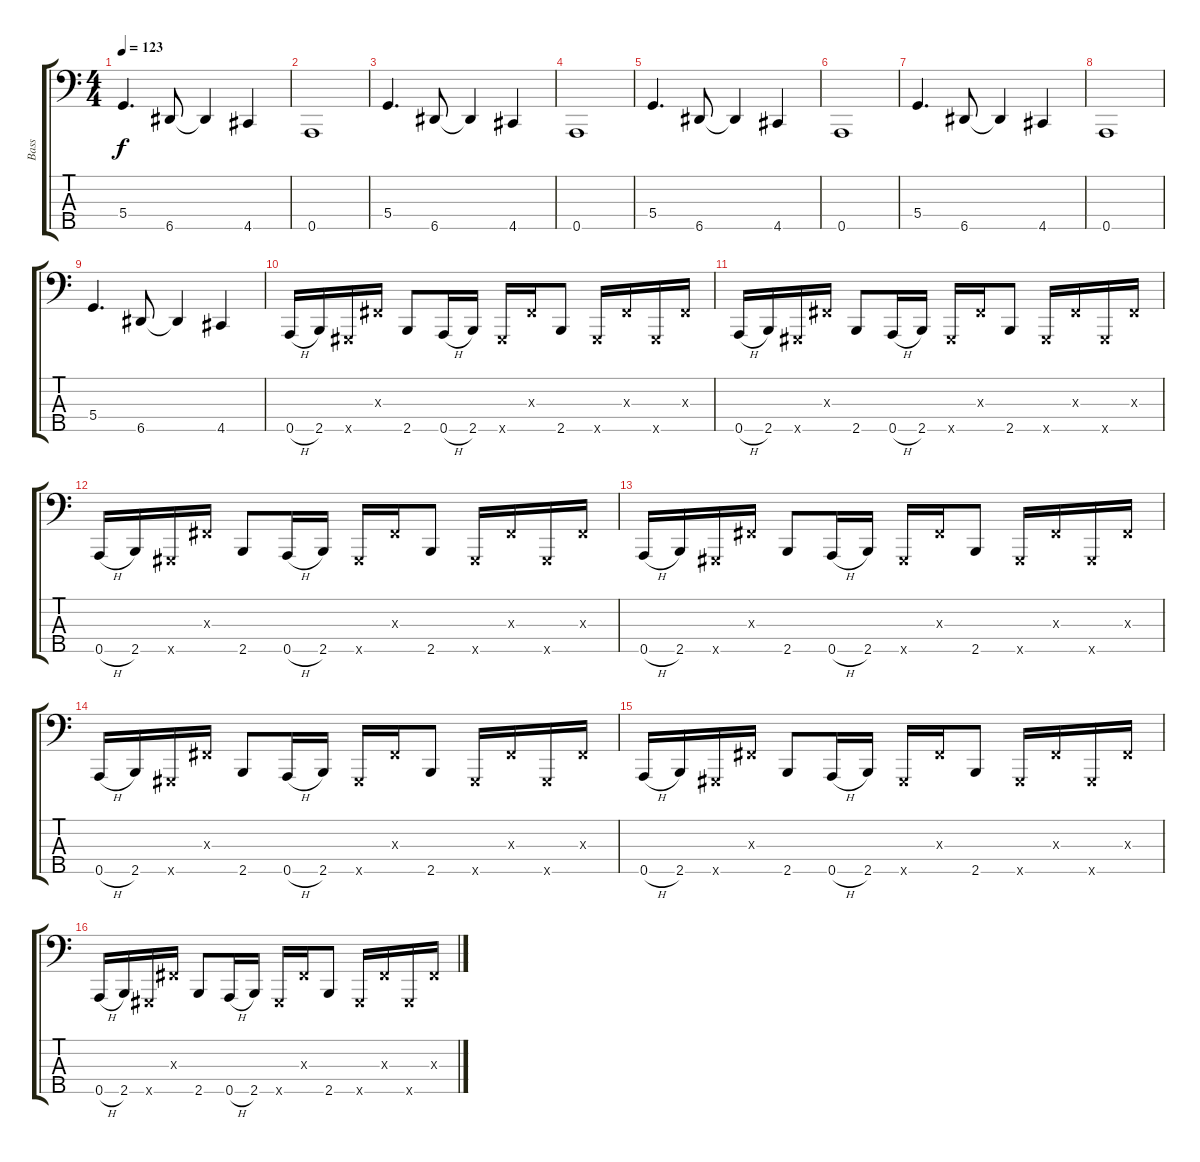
\track ("Bass" "Bass") {instrument slapbass1}
\staff {score tabs}
\tuning (F2 C2 G1 D1 A0) {hide}
\ts (4 4)
\tempo 123
\clef f4
\ks c
5.4.4{d dy f} 6.5.8 6.5{t}.4 4.5.4 |
0.5.1 |
5.4.4{d} 6.5.8 6.5{t}.4 4.5.4 |
0.5.1 |
5.4.4{d} 6.5.8 6.5{t}.4 4.5.4 |
0.5.1 |
5.4.4{d} 6.5.8 6.5{t}.4 4.5.4 |
0.5.1 |
5.4.4{d} 6.5.8 6.5{t}.4 4.5.4 |
0.5{h}.16 2.5.16 -1.5{x}.16 -1.3{x}.16 2.5.8 0.5{h}.16 2.5.16 -1.5{x}.16 -1.3{x}.16 2.5.8 -1.5{x}.16 -1.3{x}.16 -1.5{x}.16 -1.3{x}.16 |
0.5{h}.16 2.5.16 -1.5{x}.16 -1.3{x}.16 2.5.8 0.5{h}.16 2.5.16 -1.5{x}.16 -1.3{x}.16 2.5.8 -1.5{x}.16 -1.3{x}.16 -1.5{x}.16 -1.3{x}.16 |
0.5{h}.16 2.5.16 -1.5{x}.16 -1.3{x}.16 2.5.8 0.5{h}.16 2.5.16 -1.5{x}.16 -1.3{x}.16 2.5.8 -1.5{x}.16 -1.3{x}.16 -1.5{x}.16 -1.3{x}.16 |
0.5{h}.16 2.5.16 -1.5{x}.16 -1.3{x}.16 2.5.8 0.5{h}.16 2.5.16 -1.5{x}.16 -1.3{x}.16 2.5.8 -1.5{x}.16 -1.3{x}.16 -1.5{x}.16 -1.3{x}.16 |
0.5{h}.16 2.5.16 -1.5{x}.16 -1.3{x}.16 2.5.8 0.5{h}.16 2.5.16 -1.5{x}.16 -1.3{x}.16 2.5.8 -1.5{x}.16 -1.3{x}.16 -1.5{x}.16 -1.3{x}.16 |
0.5{h}.16 2.5.16 -1.5{x}.16 -1.3{x}.16 2.5.8 0.5{h}.16 2.5.16 -1.5{x}.16 -1.3{x}.16 2.5.8 -1.5{x}.16 -1.3{x}.16 -1.5{x}.16 -1.3{x}.16 |
0.5{h}.16 2.5.16 -1.5{x}.16 -1.3{x}.16 2.5.8 0.5{h}.16 2.5.16 -1.5{x}.16 -1.3{x}.16 2.5.8 -1.5{x}.16 -1.3{x}.16 -1.5{x}.16 -1.3{x}.16
